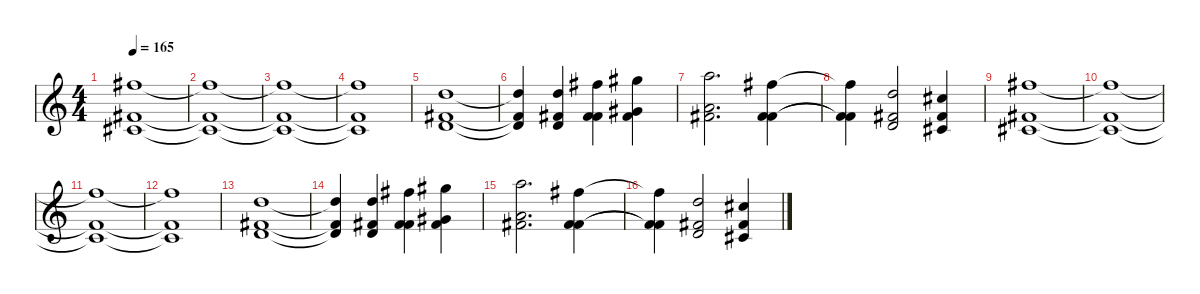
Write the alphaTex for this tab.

\defaultSystemsLayout 4
\hideDynamics
\bracketExtendMode nobrackets
\singleTrackTrackNamePolicy hidden
\multiTrackTrackNamePolicy hidden
\firstSystemTrackNameMode fullname
\otherSystemsTrackNameOrientation horizontal
\track ("Devin Townsend (Synthetiser)" "vln.") {instrument stringensemble1}
\staff {score}
\tuning (E4 B3 G3 D3 A2 E2)
\ts (4 4)
\tempo 165
\clef g2
\ks c
(14.1{acc #} 7.2{acc #} 6.3{acc #}).1{dy f beam Up} |
(14.1{t acc #} 7.2{t acc #} 6.3{t acc #}).1{beam Up} |
(14.1{t acc #} 7.2{t acc #} 6.3{t acc #}).1{beam Up} |
(14.1{t acc #} 7.2{t acc #} 6.3{t acc #}).1{beam Up} |
(10.1 7.2{acc #} 7.3).1{beam Up} |
(10.1{t} 7.2{t acc #} 7.3{t}).4{beam Up} (10.1 7.2{acc #} 7.3).4{beam Up} (14.1{acc #} 7.2{acc #} 11.3{acc #}).4{beam Down} (16.1{acc #} 7.2{acc #} 13.3{acc #}).4{beam Down} |
(17.1 7.2{acc #} 14.3).2{d beam Down} (14.1{acc #} 7.2{acc #} 11.3{acc #}).4{beam Down} |
(14.1{t acc #} 7.2{t acc #} 11.3{t acc #}).4{beam Down} (10.1 7.2{acc #} 7.3).2{beam Up} (9.1{acc #} 7.2{acc #} 6.3{acc #}).4{beam Up} |
(14.1{acc #} 7.2{acc #} 6.3{acc #}).1{beam Up} |
(14.1{t acc #} 7.2{t acc #} 6.3{t acc #}).1{beam Up} |
(14.1{t acc #} 7.2{t acc #} 6.3{t acc #}).1{beam Up} |
(14.1{t acc #} 7.2{t acc #} 6.3{t acc #}).1{beam Up} |
(10.1 7.2{acc #} 7.3).1{beam Up} |
(10.1{t} 7.2{t acc #} 7.3{t}).4{beam Up} (10.1 7.2{acc #} 7.3).4{beam Up} (14.1{acc #} 7.2{acc #} 11.3{acc #}).4{beam Down} (16.1{acc #} 7.2{acc #} 13.3{acc #}).4{beam Down} |
(17.1 7.2{acc #} 14.3).2{d beam Down} (14.1{acc #} 7.2{acc #} 11.3{acc #}).4{beam Down} |
(14.1{t acc #} 7.2{t acc #} 11.3{t acc #}).4{beam Down} (10.1 7.2{acc #} 7.3).2{beam Up} (9.1{acc #} 7.2{acc #} 6.3{acc #}).4{beam Up}
